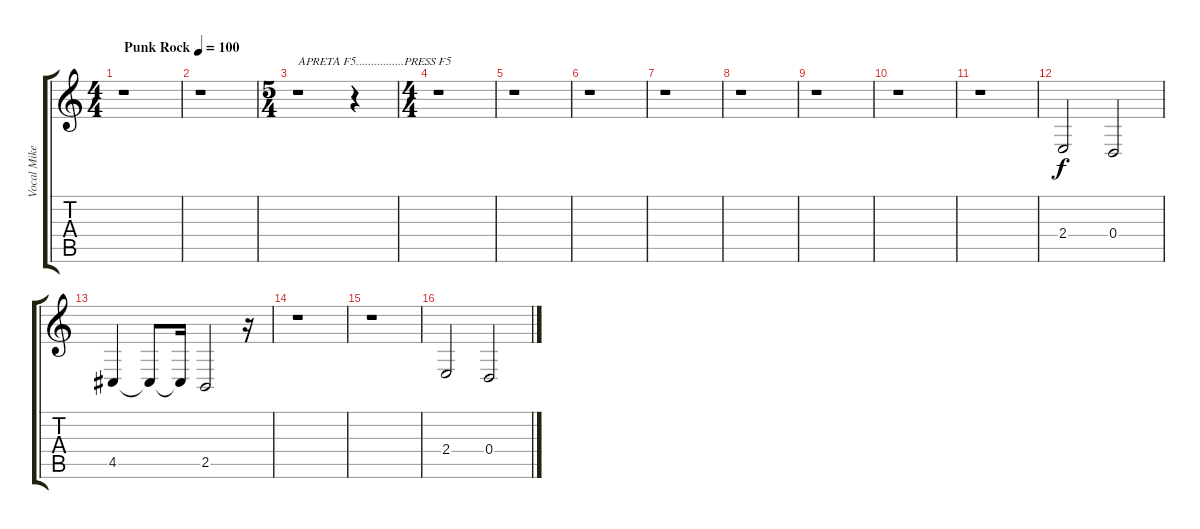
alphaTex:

\track ("Vocal Mike Dirnt" "Vocal Mike") {instrument violin}
\staff {score tabs}
\tuning (E4 B3 G3 D3 A2 E2) {hide}
\ts (4 4)
\tempo (100 "Punk Rock")
\clef g2
\ks c
r.1{txt "" dy f instrument violin} |
r.1 |
\ts (5 4)
r.1{txt "APRETA F5................PRESS F5"} r.4 |
\ts (4 4)
r.1 |
r.1 |
r.1 |
r.1 |
r.1 |
r.1 |
r.1 |
r.1 |
2.4.2 0.4.2 |
4.5.4 4.5{t}.8 4.5{t}.16 2.5.2 r.16 |
r.1 |
r.1 |
2.4.2 0.4.2
